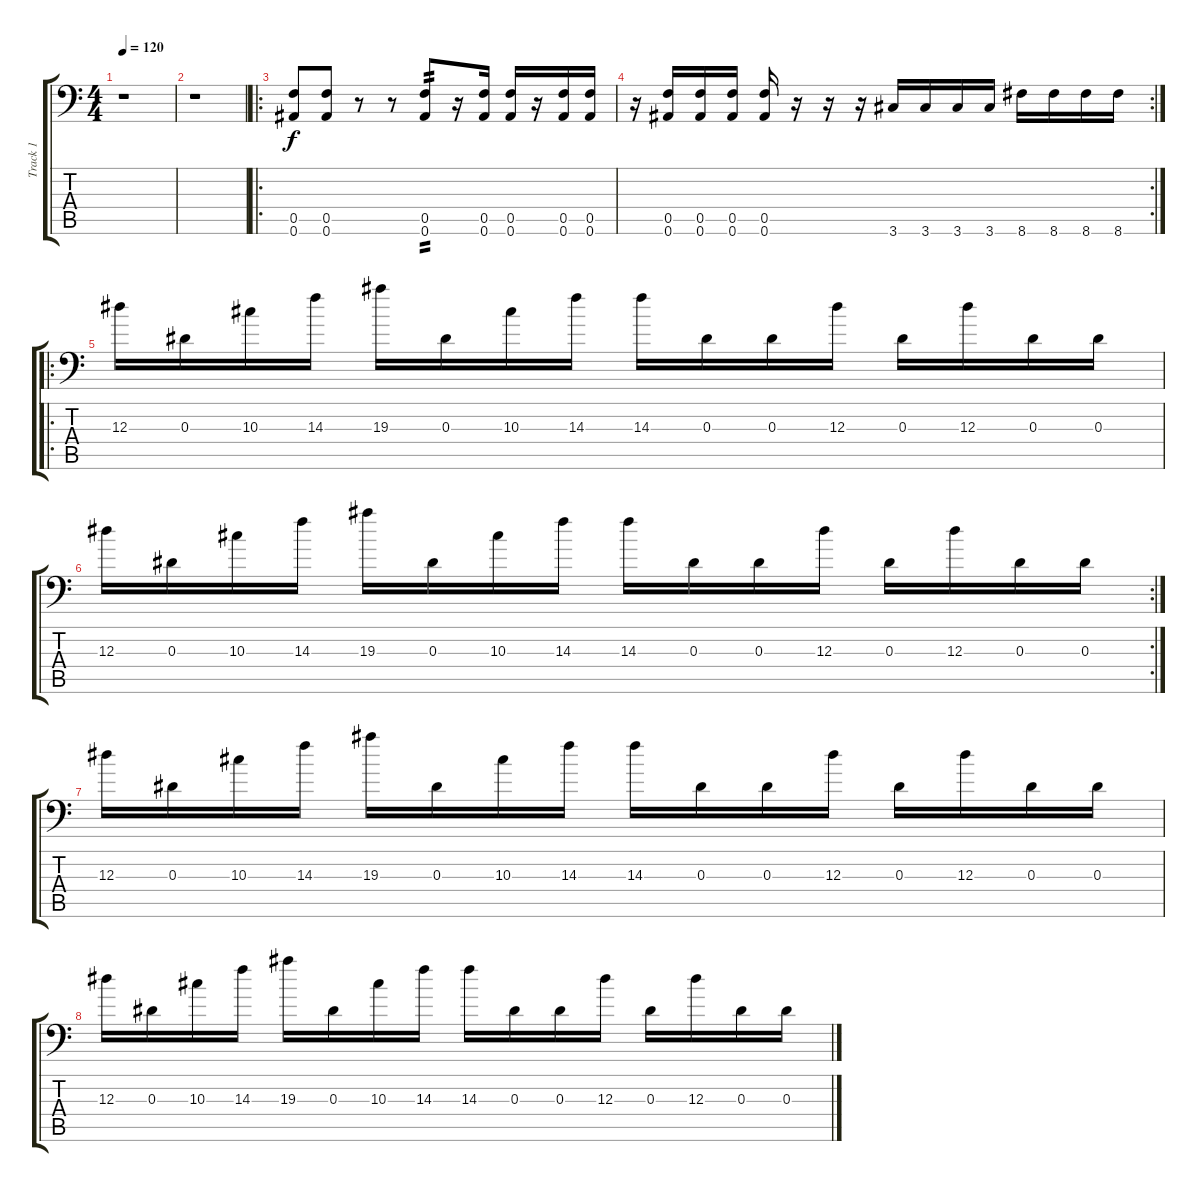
\track ("Track 1" "Track 1") {instrument distortionguitar}
\staff {score tabs}
\tuning (C4 G3 Eb3 Bb2 F2 Bb1) {hide}
\ts (4 4)
\tempo 120
\clef f4
\ks c
r.1{dy f} |
r.1 |
\ro
(0.5 0.6).8 (0.5 0.6).8 r.8 r.8 (0.5 0.6).8{tp 2} r.16 (0.5 0.6).16 (0.5 0.6).16 r.16 (0.5 0.6).16 (0.5 0.6).16 |
\rc 2
r.16 (0.5 0.6).16 (0.5 0.6).16 (0.5 0.6).16 (0.5 0.6).16 r.16 r.16 r.16 3.6.16 3.6.16 3.6.16 3.6.16 8.6.16 8.6.16 8.6.16 8.6.16 |
\ro
12.3.16 0.3.16 10.3.16 14.3.16 19.3.16 0.3.16 10.3.16 14.3.16 14.3.16 0.3.16 0.3.16 12.3.16 0.3.16 12.3.16 0.3.16 0.3.16 |
\rc 2
12.3.16 0.3.16 10.3.16 14.3.16 19.3.16 0.3.16 10.3.16 14.3.16 14.3.16 0.3.16 0.3.16 12.3.16 0.3.16 12.3.16 0.3.16 0.3.16 |
12.3.16 0.3.16 10.3.16 14.3.16 19.3.16 0.3.16 10.3.16 14.3.16 14.3.16 0.3.16 0.3.16 12.3.16 0.3.16 12.3.16 0.3.16 0.3.16 |
12.3.16 0.3.16 10.3.16 14.3.16 19.3.16 0.3.16 10.3.16 14.3.16 14.3.16 0.3.16 0.3.16 12.3.16 0.3.16 12.3.16 0.3.16 0.3.16
